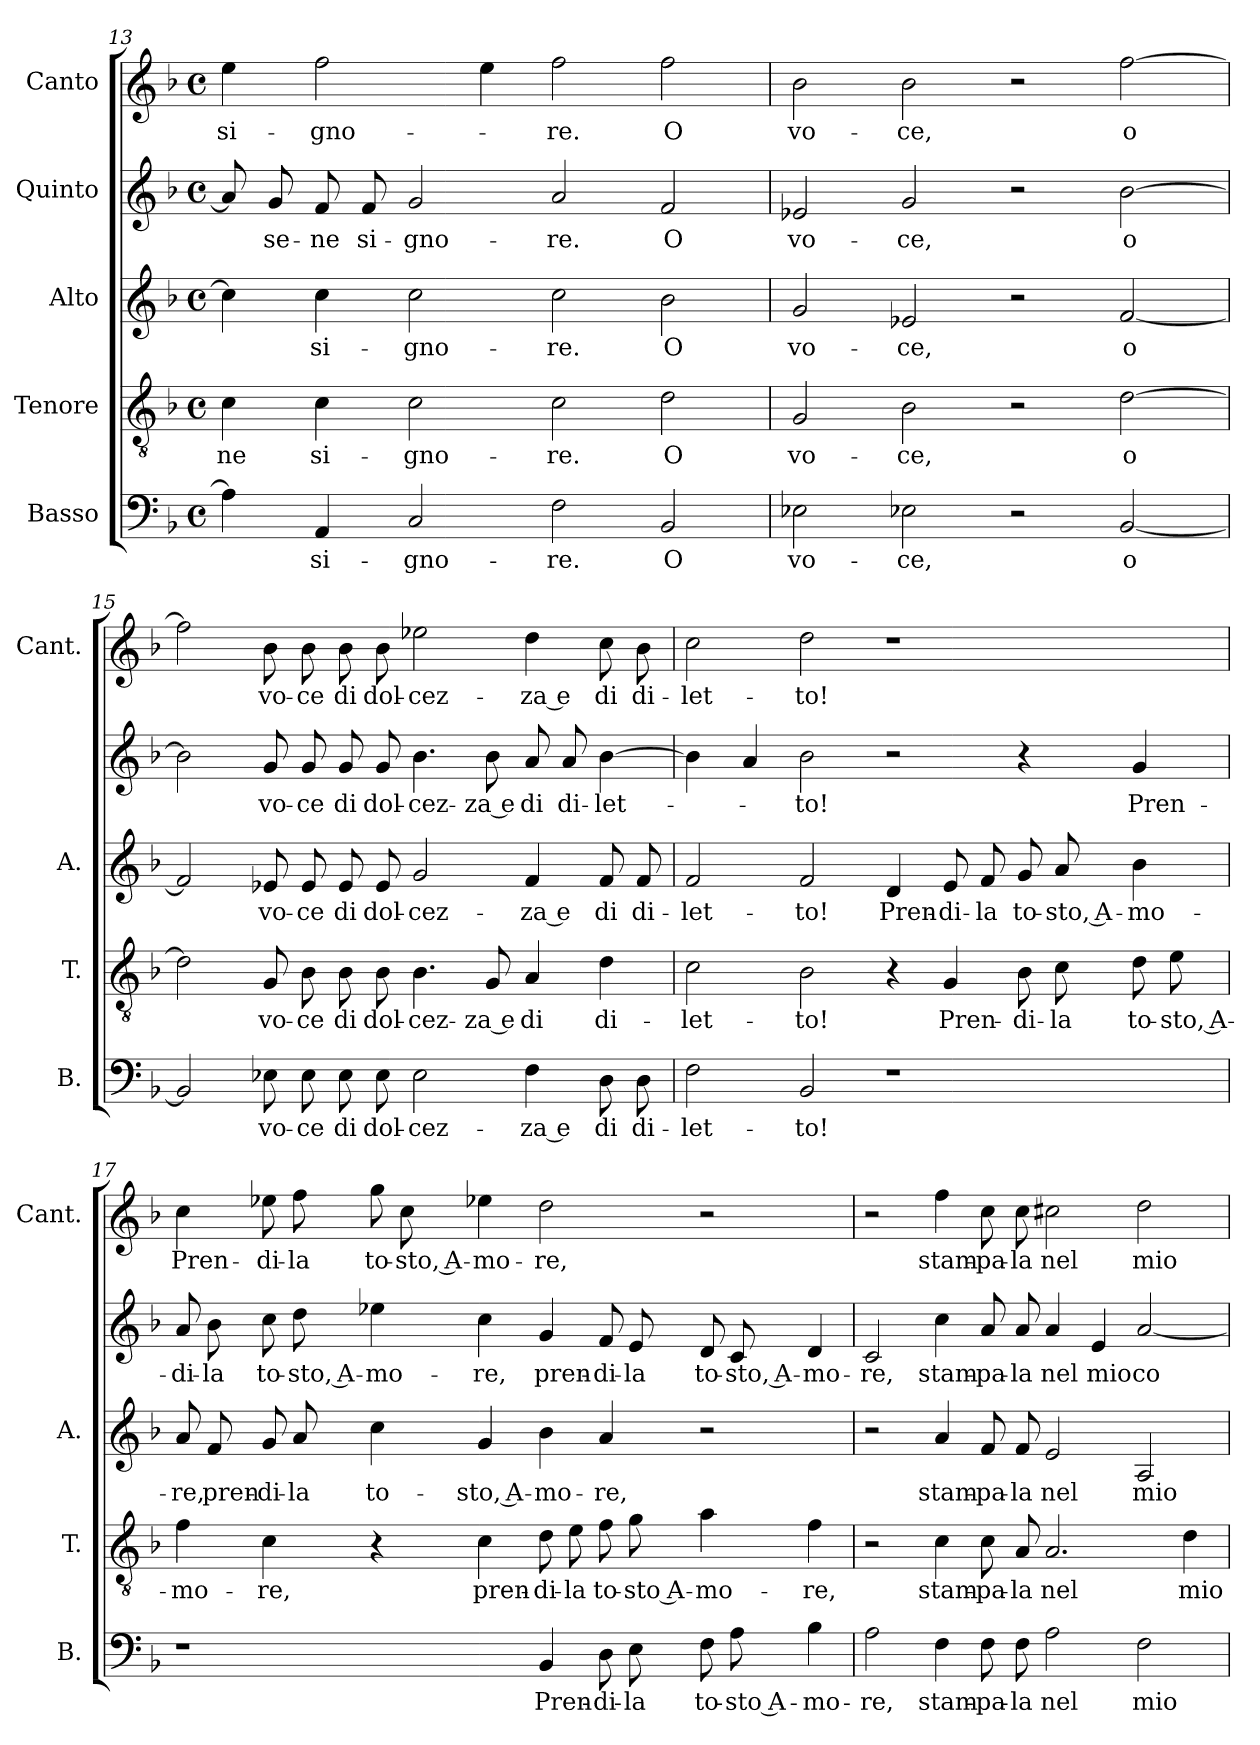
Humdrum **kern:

**kern	**text	**kern	**text	**kern	**text	**kern	**text	**kern	**text
*part5	*part5	*part4	*part4	*part3	*part3	*part2	*part2	*part1	*part1
*staff5	*staff5	*staff4	*staff4	*staff3	*staff3	*staff2	*staff2	*staff1	*staff1
*I"Basso	*	*I"Tenore	*	*I"Alto	*	*I"Quinto	*	*I"Canto	*
*I'B.	*	*I'T.	*	*I'A.	*	*	*	*I'Cant.	*
*clefF4	*	*clefGv2	*	*clefG2	*	*clefG2	*	*clefG2	*
*k[b-]	*	*k[b-]	*	*k[b-]	*	*k[b-]	*	*k[b-]	*
*F:	*	*F:	*	*F:	*	*F:	*	*F:	*
*M4/4	*	*M4/4	*	*M4/4	*	*M4/4	*	*M4/4	*
*met(c)	*	*met(c)	*	*met(c)	*	*met(c)	*	*met(c)	*
=13	=13	=13	=13	=13	=13	=13	=13	=13	=13
4A\]	.	4c\	-ne	4cc\]	.	8a/]	.	4ee\	si-
.	.	.	.	.	.	8g/	-se-	.	.
4AA/	si-	4c\	si-	4cc\	si-	8f/	-ne	2ff\	-gno-
.	.	.	.	.	.	8f/	si-	.	.
2C/	-gno-	2c\	-gno-	2cc\	-gno-	2g/	-gno-	.	.
.	.	.	.	.	.	.	.	4ee\	.
2F\	-re.	2c\	-re.	2cc\	-re.	2a/	-re.	2ff\	-re.
2BB-/	O	2d\	O	2b-\	O	2f/	O	2ff\	O
=14	=14	=14	=14	=14	=14	=14	=14	=14	=14
2E-X\	vo-	2G/	vo-	2g/	vo-	2e-X/	vo-	2b-\	vo-
2E-X\	-ce,	2B-\	-ce,	2e-X/	-ce,	2g/	-ce,	2b-\	-ce,
2r	.	2r	.	2r	.	2r	.	2r	.
[2BB-/	o	[2d\	o	[2f/	o	[2b-\	o	[2ff\	o
=15	=15	=15	=15	=15	=15	=15	=15	=15	=15
2BB-/]	.	2d\]	.	2f/]	.	2b-\]	.	2ff\]	.
8E-X\	vo-	8G/	vo-	8e-X/	vo-	8g/	vo-	8b-\	vo-
8E-\	-ce	8B-\	-ce	8e-/	-ce	8g/	-ce	8b-\	-ce
8E-\	di	8B-\	di	8e-/	di	8g/	di	8b-\	di
8E-\	dol-	8B-\	dol-	8e-/	dol-	8g/	dol-	8b-\	dol-
2E-\	-cez-	4.B-\	-cez-	2g/	-cez-	4.b-\	-cez-	2ee-X\	-cez-
.	.	8G/	-za e	.	.	8b-\	-za e	.	.
4F\	-za e	4A/	di	4f/	-za e	8a/	di	4dd\	-za e
.	.	.	.	.	.	8a/	di-	.	.
8D\	di	4d\	di-	8f/	di	[4b-\	-let-	8cc\	di
8D\	di-	.	.	8f/	di-	.	.	8b-\	di-
!!LO:LB:g=z
=16	=16	=16	=16	=16	=16	=16	=16	=16	=16
2F\	-let-	2c\	-let-	2f/	-let-	4b-\]	.	2cc\	-let-
.	.	.	.	.	.	4a/	.	.	.
2BB-/	-to!	2B-\	-to!	2f/	-to!	2b-\	-to!	2dd\	-to!
1r	.	4r	.	4d/	Pren-	2r	.	1r	.
.	.	4G/	Pren-	8e/	-di-	.	.	.	.
.	.	.	.	8f/	-la	.	.	.	.
.	.	8B-\	-di-	8g/	to-	4r	.	.	.
.	.	8c\	-la	8a/	-sto, A-	.	.	.	.
.	.	8d\	to-	4b-\	-mo-	4g/	Pren-	.	.
.	.	8e\	-sto, A-	.	.	.	.	.	.
=17	=17	=17	=17	=17	=17	=17	=17	=17	=17
1r	.	4f\	-mo-	8a/	-re,	8a/	-di-	4cc\	Pren-
.	.	.	.	8f/	pren-	8b-\	-la	.	.
.	.	4c\	-re,	8g/	-di-	8cc\	to-	8ee-X\	-di-
.	.	.	.	8a/	-la	8dd\	-sto, A-	8ff\	-la
.	.	4r	.	4cc\	to-	4ee-X\	-mo-	8gg\	to-
.	.	.	.	.	.	.	.	8cc\	-sto, A-
.	.	4c\	pren-	4g/	-sto, A-	4cc\	-re,	4ee-X\	-mo-
4BB-/	Pren-	8d\	-di-	4b-\	-mo-	4g/	pren-	2dd\	-re,
.	.	8e\	-la	.	.	.	.	.	.
8D\	-di-	8f\	to-	4a/	-re,	8f/	-di-	.	.
8E\	-la	8g\	-sto A-	.	.	8e/	-la	.	.
8F\	to-	4a\	-mo-	2r	.	8d/	to-	2r	.
8A\	-sto A-	.	.	.	.	8c/	-sto, A-	.	.
4B-\	-mo-	4f\	-re,	.	.	4d/	-mo-	.	.
=18	=18	=18	=18	=18	=18	=18	=18	=18	=18
2A\	-re,	2r	.	2r	.	2c/	-re,	2r	.
4F\	stam-	4c\	stam-	4a/	stam-	4cc\	stam-	4ff\	stam-
8F\	-pa-	8c\	-pa-	8f/	-pa-	8a/	-pa-	8cc\	-pa-
8F\	-la	8A/	-la	8f/	-la	8a/	-la	8cc\	-la
2A\	nel	2.A/	nel	2e/	nel	4a/	nel	2cc#X\	nel
.	.	.	.	.	.	4e/	mio	.	.
2F\	mio	.	.	2A/	mio	[2a/	co-	2dd\	mio
.	.	4d\	mio	.	.	.	.	.	.
=	=	=	=	=	=	=	=	=	=
*-	*-	*-	*-	*-	*-	*-	*-	*-	*-
